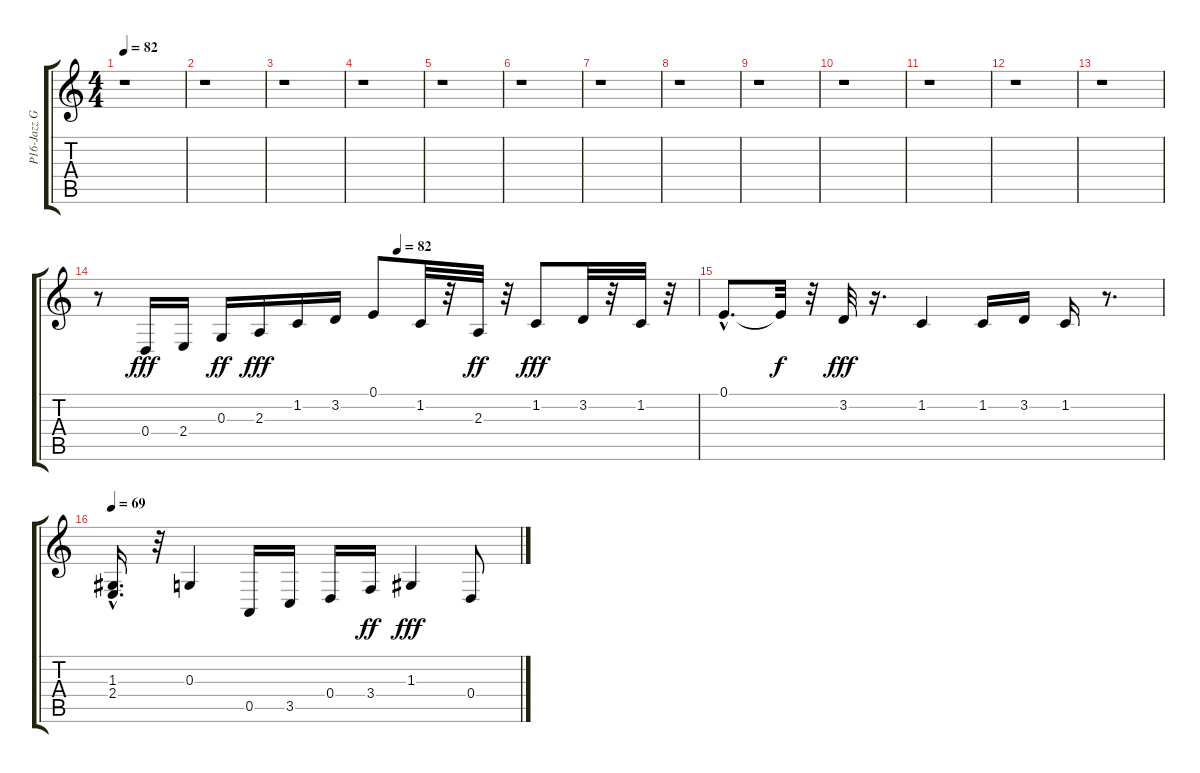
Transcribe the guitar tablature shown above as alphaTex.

\track ("P16-Jazz Guitar" "P16-Jazz G") {instrument lead5charang}
\staff {score tabs}
\tuning (E4 B3 G3 D3 A2 E2) {hide}
\ts (4 4)
\tempo 82
\clef g2
\ks c
r.1{dy fff} |
r.1 |
r.1 |
r.1 |
r.1 |
r.1 |
r.1 |
r.1 |
r.1 |
r.1 |
r.1 |
r.1 |
r.1 |
\tempo (82 0.5)
r.8 0.4.16 2.4.16 0.3.16{dy ff} 2.3.16{dy fff} 1.2.16 3.2.16 0.1.8 1.2.32 r.32 2.3.32{dy ff} r.32 1.2.8{dy fff} 3.2.32 r.32 1.2.32 r.32 |
0.1{hac}.8{d} 0.1{t}.32{dy f} r.32 3.2.32{dy fff} r.16{d} 1.2.4 1.2.16 3.2.16 1.2.16 r.8{d} |
\tempo 69
(1.3 2.4{hac}).16{d} r.32 0.3.4 0.5.16 3.5.16 0.4.16 3.4.16{dy ff} 1.3.4{dy fff} 0.4.8
